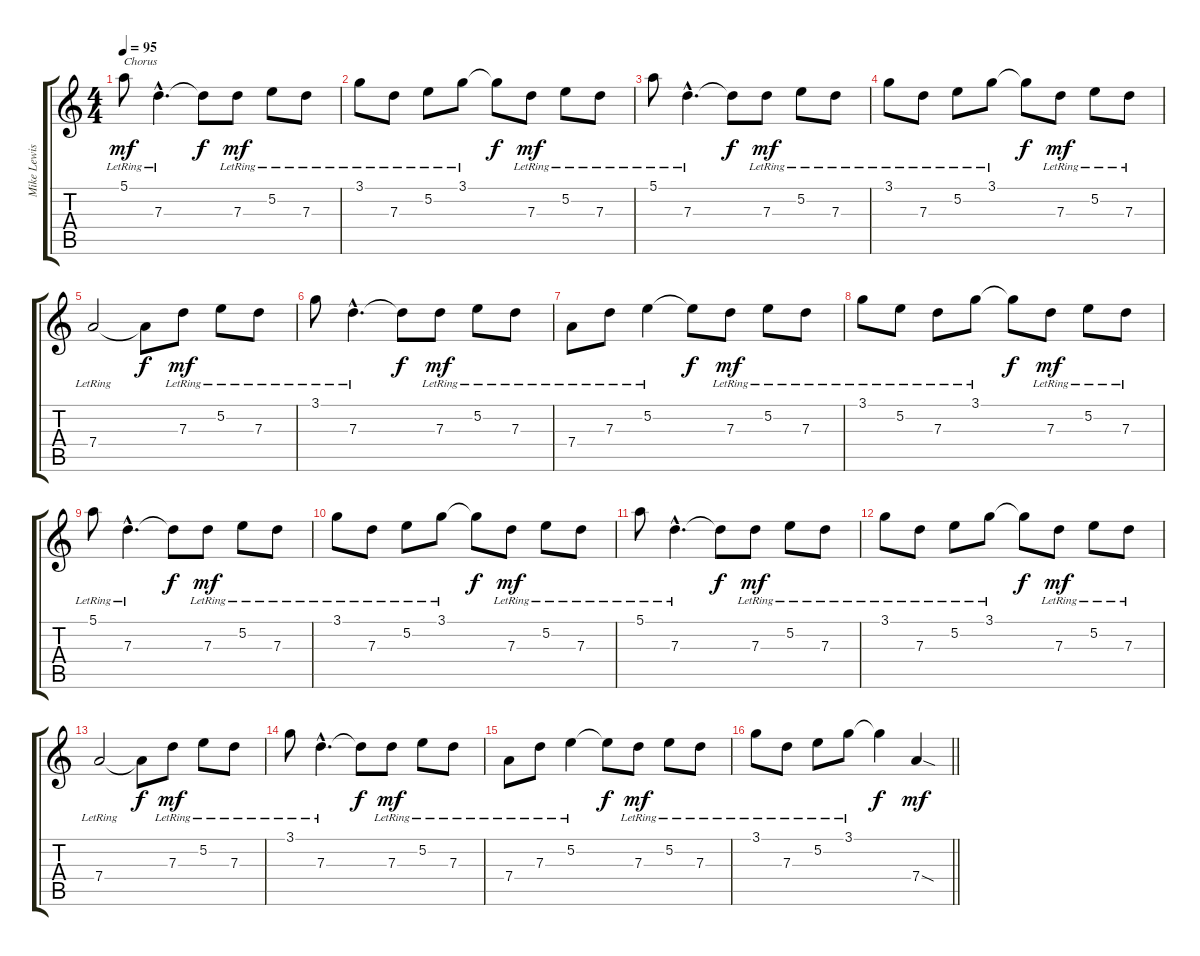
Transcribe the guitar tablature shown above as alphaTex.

\track ("Mike Lewis | Rhythm" "Mike Lewis") {instrument overdrivenguitar}
\staff {score tabs}
\tuning (E4 B3 G3 D3 A2 D2) {hide}
\ts (4 4)
\tempo 95
\clef g2
\ks c
5.1{lr}.8{txt "Chorus" dy mf} 7.3{hac lr}.4{d} 7.3{t}.8{dy f} 7.3{lr}.8{dy mf} 5.2{lr}.8 7.3{lr}.8 |
3.1{lr}.8 7.3{lr}.8 5.2{lr}.8 3.1{lr}.8 3.1{t}.8{dy f} 7.3{lr}.8{dy mf} 5.2{lr}.8 7.3{lr}.8 |
5.1{lr}.8 7.3{hac lr}.4{d} 7.3{t}.8{dy f} 7.3{lr}.8{dy mf} 5.2{lr}.8 7.3{lr}.8 |
3.1{lr}.8 7.3{lr}.8 5.2{lr}.8 3.1{lr}.8 3.1{t}.8{dy f} 7.3{lr}.8{dy mf} 5.2{lr}.8 7.3{lr}.8 |
7.4{lr}.2 7.4{t}.8{dy f} 7.3{lr}.8{dy mf} 5.2{lr}.8 7.3{lr}.8 |
3.1{lr}.8 7.3{hac lr}.4{d} 7.3{t}.8{dy f} 7.3{lr}.8{dy mf} 5.2{lr}.8 7.3{lr}.8 |
7.4{lr}.8 7.3{lr}.8 5.2{lr}.4 5.2{t}.8{dy f} 7.3{lr}.8{dy mf} 5.2{lr}.8 7.3{lr}.8 |
3.1{lr}.8 5.2{lr}.8 7.3{lr}.8 3.1{lr}.8 3.1{t}.8{dy f} 7.3{lr}.8{dy mf} 5.2{lr}.8 7.3{lr}.8 |
5.1{lr}.8 7.3{hac lr}.4{d} 7.3{t}.8{dy f} 7.3{lr}.8{dy mf} 5.2{lr}.8 7.3{lr}.8 |
3.1{lr}.8 7.3{lr}.8 5.2{lr}.8 3.1{lr}.8 3.1{t}.8{dy f} 7.3{lr}.8{dy mf} 5.2{lr}.8 7.3{lr}.8 |
5.1{lr}.8 7.3{hac lr}.4{d} 7.3{t}.8{dy f} 7.3{lr}.8{dy mf} 5.2{lr}.8 7.3{lr}.8 |
3.1{lr}.8 7.3{lr}.8 5.2{lr}.8 3.1{lr}.8 3.1{t}.8{dy f} 7.3{lr}.8{dy mf} 5.2{lr}.8 7.3{lr}.8 |
7.4{lr}.2 7.4{t}.8{dy f} 7.3{lr}.8{dy mf} 5.2{lr}.8 7.3{lr}.8 |
3.1{lr}.8 7.3{hac lr}.4{d} 7.3{t}.8{dy f} 7.3{lr}.8{dy mf} 5.2{lr}.8 7.3{lr}.8 |
7.4{lr}.8 7.3{lr}.8 5.2{lr}.4 5.2{t}.8{dy f} 7.3{lr}.8{dy mf} 5.2{lr}.8 7.3{lr}.8 |
\barLineRight lightlight
3.1{lr}.8 7.3{lr}.8 5.2{lr}.8 3.1{lr}.8 3.1{t}.4{dy f} 7.4{sod}.4{dy mf}
